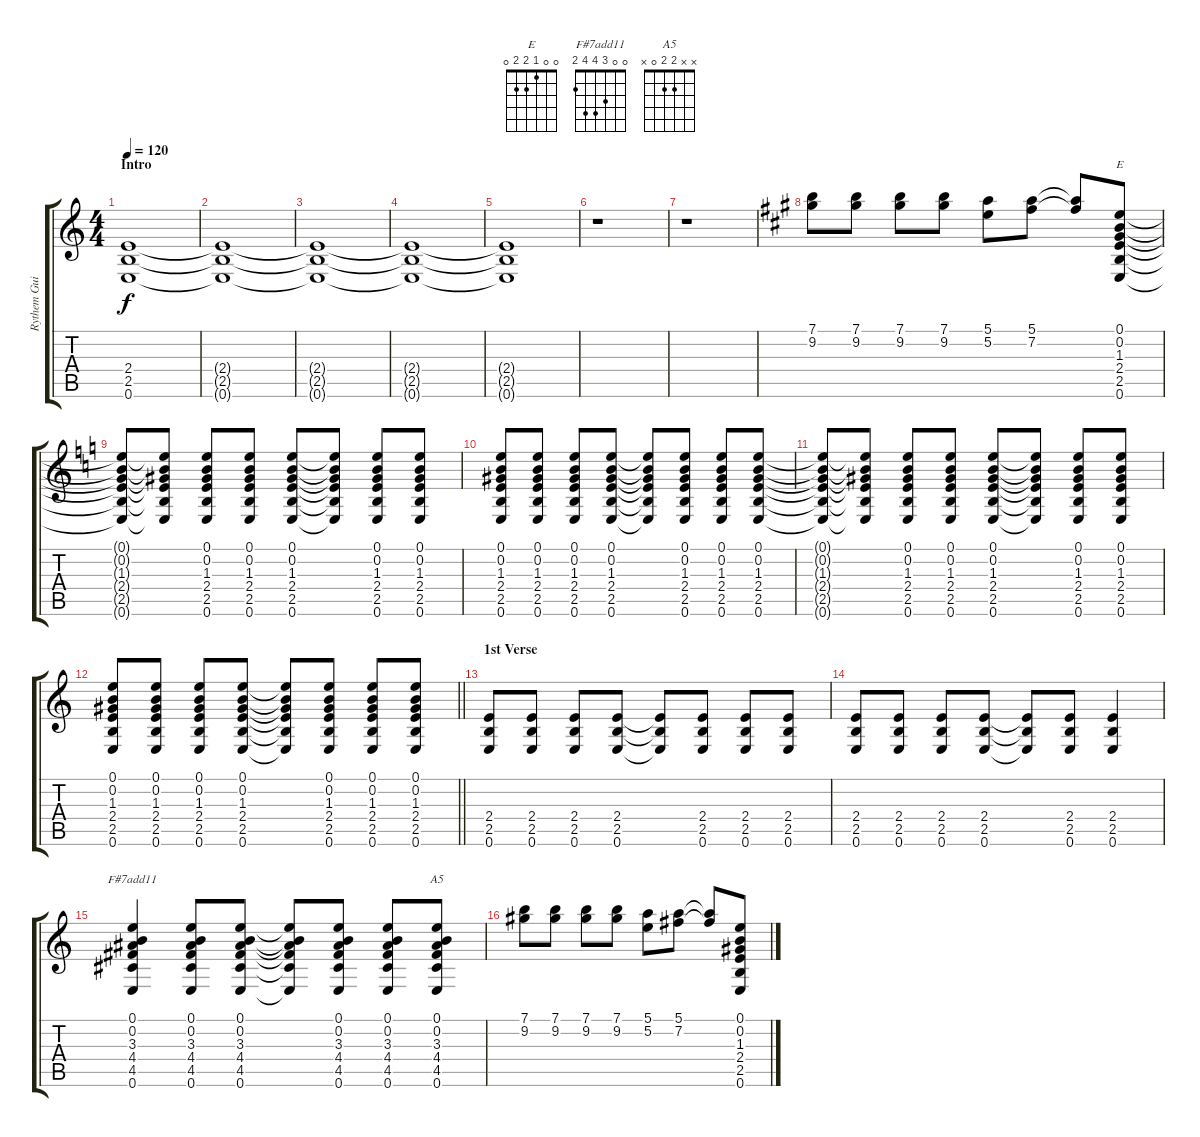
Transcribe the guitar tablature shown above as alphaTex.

\track ("Rythem Guitar" "Rythem Gui") {instrument distortionguitar}
\staff {score tabs}
\tuning (E4 B3 G3 D3 A2 E2) {hide}
\chord ("E" 0 0 1 2 2 0)
\chord ("F#7add11" 0 0 3 4 4 2)
\chord ("A5" x x 2 2 0 x)
\ts (4 4)
\section ("" "Intro")
\tempo 120
\clef g2
\ks c
(2.4 2.5 0.6).1{dy f volume 7 instrument distortionguitar} |
(2.4{t} 2.5{t} 0.6{t}).1 |
(2.4{t} 2.5{t} 0.6{t}).1 |
(2.4{t} 2.5{t} 0.6{t}).1 |
(2.4{t} 2.5{t} 0.6{t}).1 |
r.1 |
r.1 |
\ks a
(7.1 9.2).8{volume 12} (7.1 9.2).8 (7.1 9.2).8 (7.1 9.2).8 (5.1 5.2).8 (5.1 7.2).8 (5.1{t} 7.2{t}).8 (0.1 0.2 1.3 2.4 2.5 0.6).8{ch "E" volume 10} |
\ks c
(0.1{t} 0.2{t} 1.3{t} 2.4{t} 2.5{t} 0.6{t}).8 (0.1{t} 0.2{t} 1.3{t} 2.4{t} 2.5{t} 0.6{t}).8 (0.1 0.2 1.3 2.4 2.5 0.6).8 (0.1 0.2 1.3 2.4 2.5 0.6).8 (0.1 0.2 1.3 2.4 2.5 0.6).8 (0.1{t} 0.2{t} 1.3{t} 2.4{t} 2.5{t} 0.6{t}).8 (0.1 0.2 1.3 2.4 2.5 0.6).8 (0.1 0.2 1.3 2.4 2.5 0.6).8 |
(0.1 0.2 1.3 2.4 2.5 0.6).8 (0.1 0.2 1.3 2.4 2.5 0.6).8 (0.1 0.2 1.3 2.4 2.5 0.6).8 (0.1 0.2 1.3 2.4 2.5 0.6).8 (0.1{t} 0.2{t} 1.3{t} 2.4{t} 2.5{t} 0.6{t}).8 (0.1 0.2 1.3 2.4 2.5 0.6).8 (0.1 0.2 1.3 2.4 2.5 0.6).8 (0.1 0.2 1.3 2.4 2.5 0.6).8 |
(0.1{t} 0.2{t} 1.3{t} 2.4{t} 2.5{t} 0.6{t}).8 (0.1{t} 0.2{t} 1.3{t} 2.4{t} 2.5{t} 0.6{t}).8 (0.1 0.2 1.3 2.4 2.5 0.6).8 (0.1 0.2 1.3 2.4 2.5 0.6).8 (0.1 0.2 1.3 2.4 2.5 0.6).8 (0.1{t} 0.2{t} 1.3{t} 2.4{t} 2.5{t} 0.6{t}).8 (0.1 0.2 1.3 2.4 2.5 0.6).8 (0.1 0.2 1.3 2.4 2.5 0.6).8 |
\barLineRight lightlight
(0.1 0.2 1.3 2.4 2.5 0.6).8 (0.1 0.2 1.3 2.4 2.5 0.6).8 (0.1 0.2 1.3 2.4 2.5 0.6).8 (0.1 0.2 1.3 2.4 2.5 0.6).8 (0.1{t} 0.2{t} 1.3{t} 2.4{t} 2.5{t} 0.6{t}).8 (0.1 0.2 1.3 2.4 2.5 0.6).8 (0.1 0.2 1.3 2.4 2.5 0.6).8 (0.1 0.2 1.3 2.4 2.5 0.6).8 |
\section ("" "1st Verse")
(2.4 2.5 0.6).8 (2.4 2.5 0.6).8 (2.4 2.5 0.6).8 (2.4 2.5 0.6).8 (2.4{t} 2.5{t} 0.6{t}).8 (2.4 2.5 0.6).8 (2.4 2.5 0.6).8 (2.4 2.5 0.6).8 |
(2.4 2.5 0.6).8 (2.4 2.5 0.6).8 (2.4 2.5 0.6).8 (2.4 2.5 0.6).8 (2.4{t} 2.5{t} 0.6{t}).8 (2.4 2.5 0.6).8 (2.4 2.5 0.6).4 |
(0.1 0.2 3.3 4.4 4.5 0.6).4{ch "F#7add11"} (0.1 0.2 3.3 4.4 4.5 0.6).8 (0.1 0.2 3.3 4.4 4.5 0.6).8 (0.1{t} 0.2{t} 3.3{t} 4.4{t} 4.5{t} 0.6{t}).8 (0.1 0.2 3.3 4.4 4.5 0.6).8 (0.1 0.2 3.3 4.4 4.5 0.6).8 (0.1 0.2 3.3 4.4 4.5 0.6).8{ch "A5"} |
(7.1 9.2).8{volume 12} (7.1 9.2).8 (7.1 9.2).8 (7.1 9.2).8 (5.1 5.2).8 (5.1 7.2).8 (5.1{t} 7.2{t}).8 (0.1 0.2 1.3 2.4 2.5 0.6).8{volume 10}
